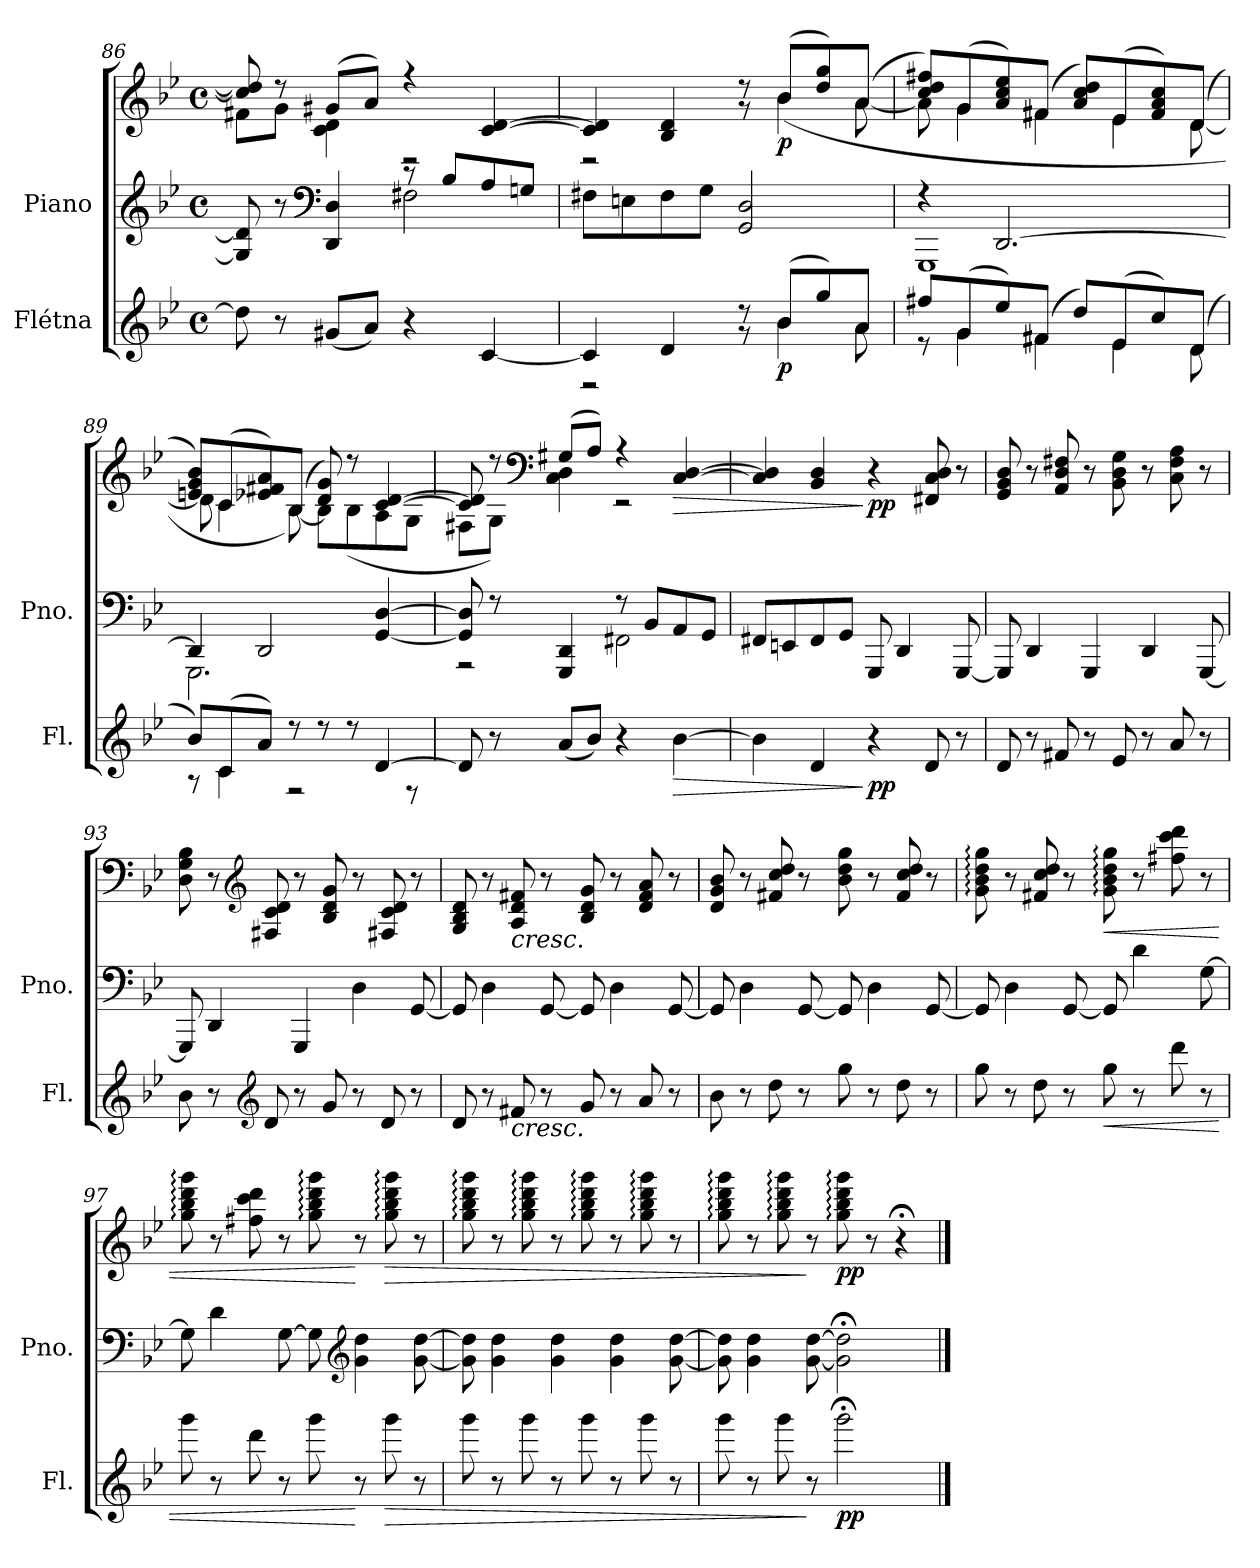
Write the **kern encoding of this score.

**kern	**dynam	**kern	**kern	**dynam
*part2	*part2	*part1	*part1	*part1
*staff3	*staff3	*staff2	*staff1	*staff1/2
*I"Flétna	*	*I"Piano	*	*
*I'Fl.	*	*I'Pno.	*	*
*clefG2	*	*clefG2	*clefG2	*
*k[b-e-]	*	*k[b-e-]	*k[b-e-]	*
*M4/4	*	*M4/4	*M4/4	*
*met(c)	*	*met(c)	*met(c)	*
=86	=86	=86	=86	=86
*	*	*^	*^	*
8dd\]	.	8G/] 8d/]	4ryy	8cc/] 8dd/]	8f#X\L	.
8r	.	8r	.	8r	8g\J	.
*	*	*clefF4	*	*	*	*
(<8g#X/L	.	4DD/ 4D/	4ryy	(>8g#X/L	4c\ 4d\	.
8a/J)	.	.	.	8a/J)	.	.
4r	.	8r	2F#X\	4r	2r	.
.	.	8B-/L	.	.	.	.
[4c/	.	8A/	.	[4c/ [4d/	.	.
.	.	8Gn/J	.	.	.	.
*	*	*v	*v	*	*	*
=87	=87	=87	=87	=87	=87
*^	*	*	*	*	*
4c/]	2r	.	8F#X\L	4c/] 4d/]	2r	.
.	.	.	8En\	.	.	.
4d/	.	.	8F#\	4B-/ 4d/	.	.
.	.	.	8G\J	.	.	.
8r	8r	.	2GG/ 2D/	8r	8r	.
!	!	!LO:DY:b	!	!	!	!LO:DY:b
(>8b-/L	4b-\	p	.	(>8b-/L	(<4b-\	p
8gg/)	.	.	.	8dd/ 8gg/)	.	.
8a/J	8a\	.	.	(>8a/J	[8a\	.
!!LO:LB:g=z	!!
=88	=88	=88	=88	=88	=88	=88
*	*	*	*^	*	*	*
8ff#X/L	8r	.	4r	1GGG	8cc/ 8dd/ 8ff#X/L)	8a\]	.
(>8g/	4g\	.	.	.	(>8g/	4g\	.
8ee-/)	.	.	[2.DD/	.	8a/ 8cc/ 8ee-/)	.	.
(>8f#X/J	4f#\	.	.	.	(>8f#X/J	4f#\	.
8dd/L)	.	.	.	.	8a/ 8cc/ 8dd/L)	.	.
(>8e-/	4e-\	.	.	.	(>8e-/	4e-\	.
8cc/)	.	.	.	.	8f#/ 8a/ 8cc/)	.	.
(>8d/J	8d\	.	.	.	(>8d/J	[8d\	.
=89	=89	=89	=89	=89	=89	=89	=89
8b-/L)	8r	.	4DD/]	2.GGG\	8en/ 8g/ 8b-/L)	8d\]	.
(>8c/	4c\	.	.	.	(>8c/	4c\	.
8a/J)	.	.	2DD/	.	8e-X/ 8f#X/ 8a/)	.	.
8r	2r	.	.	.	(>8B-/J	[8B-\)	.
8r	.	.	.	.	8d/ 8g/)	8B-\L]	.
8r	.	.	.	.	8r	(<8B-\	.
[4d/	.	.	[4GG/ [4D/	4ryy	[4c/ [4d/	8A\	.
.	8r	.	.	.	.	8G\J	.
*v	*v	*	*	*	*	*	*
=90	=90	=90	=90	=90	=90	=90
8d/]	.	8GG/] 8D/]	2r	8c/] 8d/]	8F#X\L	.
8r	.	8r	.	8r	8G\J)	.
*	*	*	*	*clefF4	*	*
(<8a/L	.	4GGG/ 4DD/	.	(>8G#X/L	4C\ 4D\	.
8b-/J)	.	.	.	8A/J)	.	.
4r	.	8r	2FF#X\	4r	2r	.
.	.	8BB-/L	.	.	.	.
!	!LO:HP:b	!	!	!	!	!LO:HP:b
[4b-\	>	8AA/	.	[4C/ [4D/	.	>
.	.	8GG/J	.	.	.	.
*	*	*v	*v	*	*	*
*	*	*	*v	*v	*
!!LO:LB:g=z
=91	=91	=91	=91	=91
4b-\]	.	8FF#X/L	4C/] 4D/]	.
.	.	8EEn/	.	.
4d/	.	8FF#/	4BB-/ 4D/	.
.	.	8GG/J	.	.
!	!LO:DY:n=1:b	!	!	!LO:DY:n=1:b
4r	] pp	8GGG/	4r	] pp
.	.	4DD/	.	.
8d/	.	.	8FF#X/ 8C/ 8D/	.
8r	.	[8GGG/	8r	.
=92	=92	=92	=92	=92
8d/	.	8GGG/]	8GG/ 8BB-/ 8D/	.
8r	.	4DD/	8r	.
8f#X/	.	.	8AA/ 8D/ 8F#X/	.
8r	.	4GGG/	8r	.
8e-/	.	.	8BB-\ 8D\ 8G\	.
8r	.	4DD/	8r	.
8a/	.	.	8C\ 8F#\ 8A\	.
8r	.	[8GGG/	8r	.
=93	=93	=93	=93	=93
8b-\	.	8GGG/]	8D\ 8G\ 8B-\	.
8r	.	4DD/	8r	.
*clefG2	*	*	*clefG2	*
8d/	.	.	8F#X/ 8c/ 8d/	.
8r	.	4GGG/	8r	.
8g/	.	.	8B-/ 8d/ 8g/	.
8r	.	4D\	8r	.
8d/	.	.	8F#X/ 8c/ 8d/	.
8r	.	[8GG/	8r	.
!!LO:LB:g=z
=94	=94	=94	=94	=94
8d/	.	8GG/]	8G/ 8B-/ 8d/	.
8r	.	4D\	8r	.
!	!	!	!LO:TX:b:i:t=cresc.	!
!LO:TX:b:i:t=cresc.	!	!	!	!
8f#X/	.	.	8A/ 8d/ 8f#X/	.
8r	.	[8GG/	8r	.
8g/	.	8GG/]	8B-/ 8d/ 8g/	.
8r	.	4D\	8r	.
8a/	.	.	8d/ 8f#/ 8a/	.
8r	.	[8GG/	8r	.
=95	=95	=95	=95	=95
8b-\	.	8GG/]	8d/ 8g/ 8b-/	.
8r	.	4D\	8r	.
8dd\	.	.	8f#X/ 8cc/ 8dd/	.
8r	.	[8GG/	8r	.
8gg\	.	8GG/]	8b-\ 8dd\ 8gg\	.
8r	.	4D\	8r	.
8dd\	.	.	8f#/ 8cc/ 8dd/	.
8r	.	[8GG/	8r	.
=96	=96	=96	=96	=96
8gg:\	.	8GG/]	8g\: 8b-\: 8dd\: 8gg\:	.
8r	.	4D\	8r	.
8dd\	.	.	8f#X/ 8cc/ 8dd/	.
8r	.	[8GG/	8r	.
!	!LO:HP:b	!	!	!LO:HP:b
8gg:\	<	8GG/]	8g\: 8b-\: 8dd\: 8gg\:	<
8r	.	4d\	8r	.
8ddd\	.	.	8ff#X\ 8ccc\ 8ddd\	.
8r	.	[8G\	8r	.
!!LO:PB:g=z
=97	=97	=97	=97	=97
8ggg:\	.	8G\]	8gg\: 8bb-\: 8ddd\: 8ggg\:	.
8r	.	4d\	8r	.
8ddd\	.	.	8ff#X\ 8ccc\ 8ddd\	.
8r	.	[8G\	8r	.
8ggg:\	.	8G\]	8gg\: 8bb-\: 8ddd\: 8ggg\:	.
*	*	*clefG2	*	*
8r	[	4g\ 4dd\	8r	[
!	!LO:HP:b	!	!	!LO:HP:b
8ggg:\	>	.	8gg\: 8bb-\: 8ddd\: 8ggg\:	>
8r	.	[8g\ [8dd\	8r	.
=98	=98	=98	=98	=98
8ggg:\	.	8g\] 8dd\]	8gg\: 8bb-\: 8ddd\: 8ggg\:	.
8r	.	4g\ 4dd\	8r	.
8ggg:\	.	.	8gg\: 8bb-\: 8ddd\: 8ggg\:	.
8r	.	4g\ 4dd\	8r	.
8ggg:\	.	.	8gg\: 8bb-\: 8ddd\: 8ggg\:	.
8r	.	4g\ 4dd\	8r	.
8ggg:\	.	.	8gg\: 8bb-\: 8ddd\: 8ggg\:	.
8r	.	[8g\ [8dd\	8r	.
=99	=99	=99	=99	=99
8ggg:\	.	8g\] 8dd\]	8gg\: 8bb-\: 8ddd\: 8ggg\:	.
8r	.	4g\ 4dd\	8r	.
8ggg:\	.	.	8gg\: 8bb-\: 8ddd\: 8ggg\:	.
8r	]	[8g\ [8dd\	8r	]
!	!LO:DY:b	!	!	!LO:DY:b
2ggg;<:\	pp	2g\];< 2dd\];<	8gg\: 8bb-\: 8ddd\: 8ggg\:	pp
.	.	.	8r	.
.	.	.	4r;<	.
==	==	==	==	==
*-	*-	*-	*-	*-
